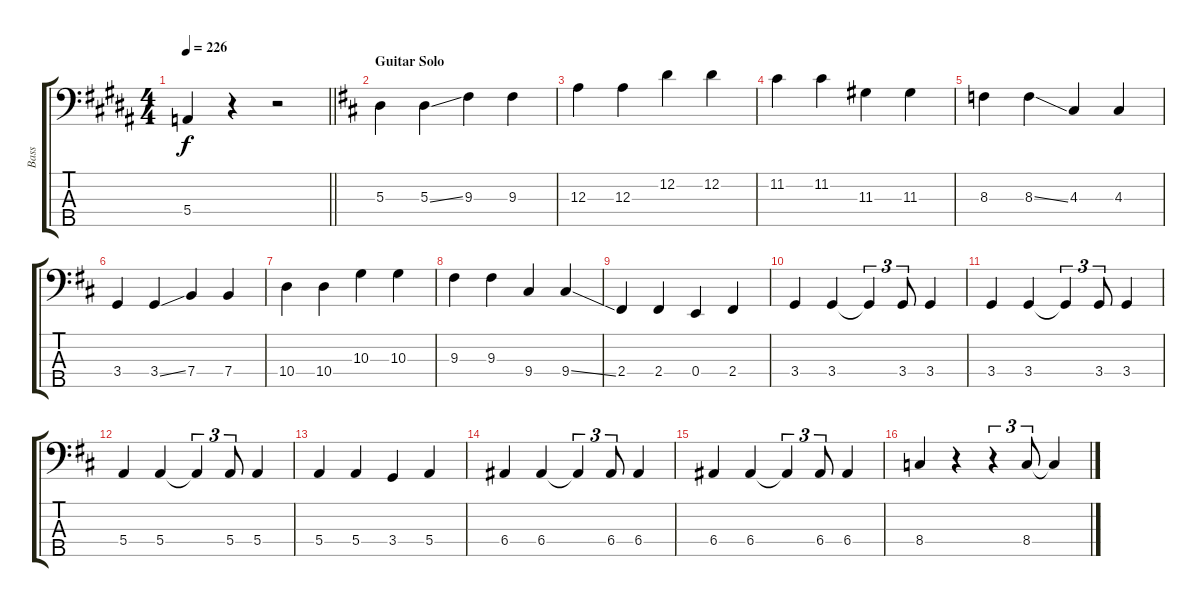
\track ("Bass" "Bass") {instrument electricbasspick}
\staff {score tabs}
\tuning (G2 D2 A1 E1 B0) {hide}
\ts (4 4)
\tempo 226
\clef f4
\barLineRight lightlight
\ks b
5.4.4{dy f} r.4 r.2 |
\section ("" "Guitar Solo")
\ks d
5.3.4 5.3{ss}.4 9.3.4 9.3.4 |
12.3.4 12.3.4 12.2.4 12.2.4 |
11.2.4 11.2.4 11.3.4 11.3.4 |
8.3.4 8.3{ss}.4 4.3.4 4.3.4 |
3.4.4 3.4{ss}.4 7.4.4 7.4.4 |
10.4.4 10.4.4 10.3.4 10.3.4 |
9.3.4 9.3.4 9.4.4 9.4{ss}.4 |
2.4.4 2.4.4 0.4.4 2.4.4 |
3.4.4 3.4.4 3.4{t}.4{tu (3 2)} 3.4.8{tu (3 2)} 3.4.4 |
3.4.4 3.4.4 3.4{t}.4{tu (3 2)} 3.4.8{tu (3 2)} 3.4.4 |
5.4.4 5.4.4 5.4{t}.4{tu (3 2)} 5.4.8{tu (3 2)} 5.4.4 |
5.4.4 5.4.4 3.4.4 5.4.4 |
6.4.4 6.4.4 6.4{t}.4{tu (3 2)} 6.4.8{tu (3 2)} 6.4.4 |
6.4.4 6.4.4 6.4{t}.4{tu (3 2)} 6.4.8{tu (3 2)} 6.4.4 |
8.4.4 r.4 r.4{tu (3 2)} 8.4.8{tu (3 2)} 8.4{t}.4
